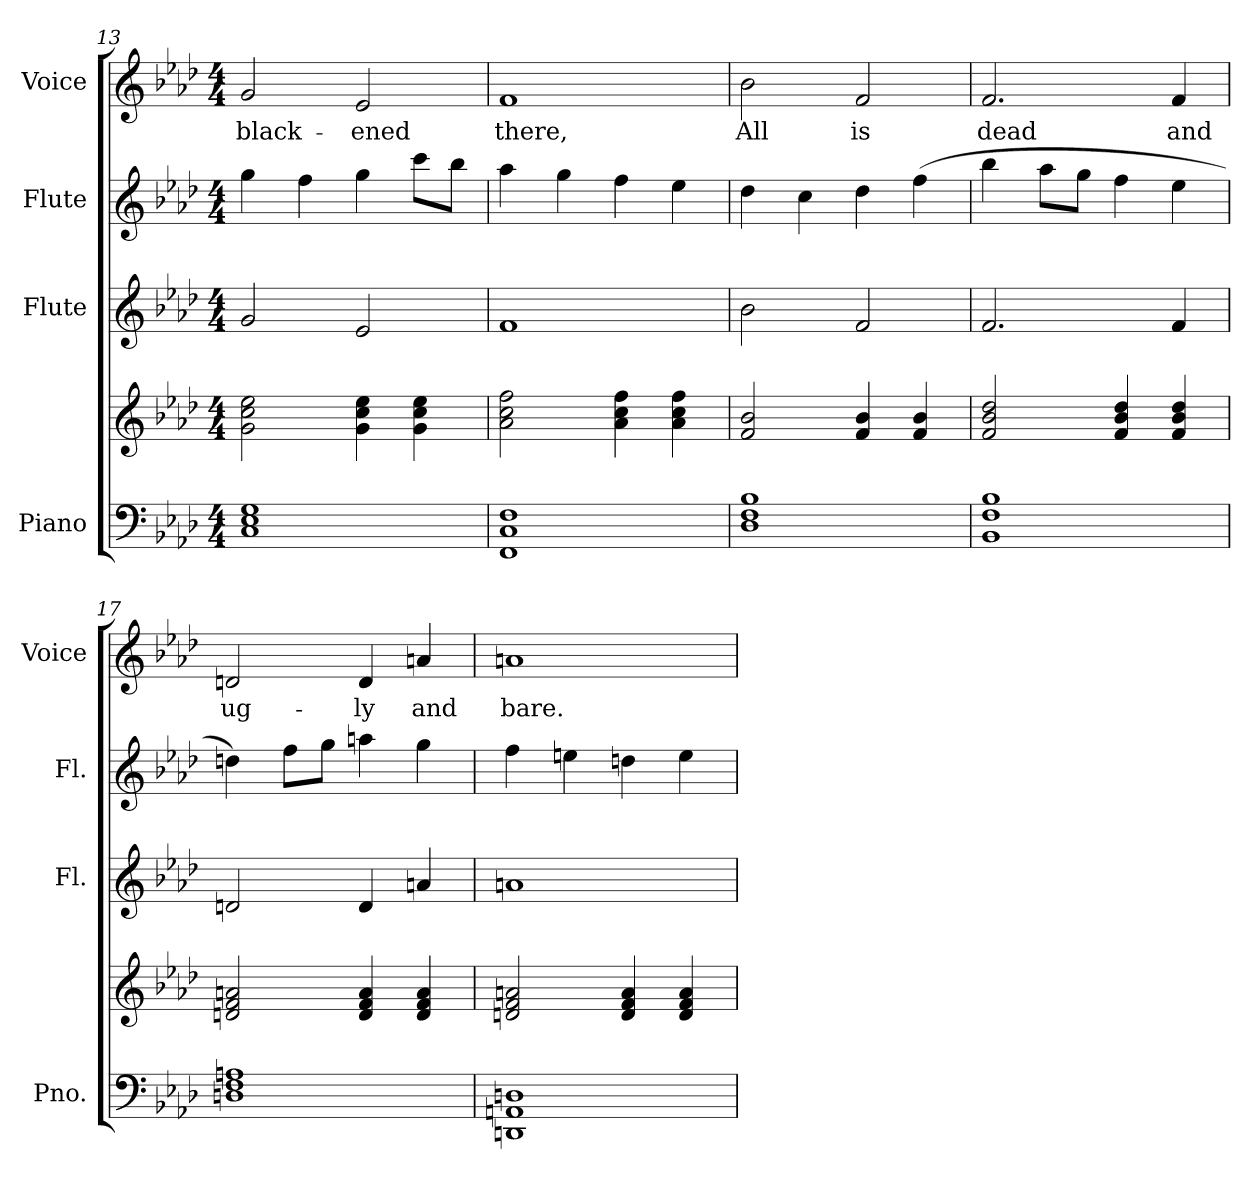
**kern	**kern	**kern	**kern	**kern	**text
*part4	*part4	*part3	*part2	*part1	*part1
*staff5	*staff4	*staff3	*staff2	*staff1	*staff1
*I"Piano	*	*I"Flute	*I"Flute	*I"Voice	*
*I'Pno.	*	*I'Fl.	*I'Fl.	*I'Voice	*
!!LO:PB:g=z
*clefF4	*clefG2	*clefG2	*clefG2	*clefG2	*
*k[b-e-a-d-]	*k[b-e-a-d-]	*k[b-e-a-d-]	*k[b-e-a-d-]	*k[b-e-a-d-]	*
*A-:	*A-:	*A-:	*A-:	*A-:	*
*M4/4	*M4/4	*M4/4	*M4/4	*M4/4	*
=13	=13	=13	=13	=13	=13
!	!	!	!	!	!LO:LY:b:color=#000000
1Ci 1E-i 1Gi	2gi\ 2cci 2ee-i	2gi/	4ggi\	2gi/	black-
.	.	.	4ffi\	.	.
!	!	!	!	!	!LO:LY:b:color=#000000
.	4gi\ 4cci 4ee-i	2e-i/	4ggi\	2e-i/	-ened
.	4gi\ 4cci 4ee-i	.	8ccci\L	.	.
.	.	.	8bb-i\J	.	.
=14	=14	=14	=14	=14	=14
!	!	!	!	!	!LO:LY:b:color=#000000
1FFi 1Ci 1Fi	2a-i\ 2cci 2ffi	1fi	4aa-i\	1fi	there,
.	.	.	4ggi\	.	.
.	4a-i\ 4cci 4ffi	.	4ffi\	.	.
.	4a-i\ 4cci 4ffi	.	4ee-i\	.	.
=15	=15	=15	=15	=15	=15
!	!	!	!	!	!LO:LY:b:color=#000000
1D-i 1Fi 1B-i	2fi/ 2b-i	2b-i\	4dd-i\	2b-i\	All
.	.	.	4cci\	.	.
!	!	!	!	!	!LO:LY:b:color=#000000
.	4fi/ 4b-i	2fi/	4dd-i\	2fi/	is
.	4fi/ 4b-i	.	(4ffi\	.	.
=16	=16	=16	=16	=16	=16
!	!	!	!	!	!LO:LY:b:color=#000000
1BB-i 1Fi 1B-i	2fi/ 2b-i 2dd-i	2.fi/	4bb-i\	2.fi/	dead
.	.	.	8aa-i\L	.	.
.	.	.	8ggi\J	.	.
.	4fi/ 4b-i 4dd-i	.	4ffi\	.	.
!	!	!	!	!	!LO:LY:b:color=#000000
.	4fi/ 4b-i 4dd-i	4fi/	4ee-i\	4fi/	and
=17	=17	=17	=17	=17	=17
!	!	!	!	!	!LO:LY:b:color=#000000
1Dni 1Fi 1Ani	2dni/ 2fi 2ani	2dni/	4ddni\)	2dni/	ug-
.	.	.	8ffi\L	.	.
.	.	.	8ggi\J	.	.
!	!	!	!	!	!LO:LY:b:color=#000000
.	4di/ 4fi 4ai	4di/	4aani\	4di/	-ly
!	!	!	!	!	!LO:LY:b:color=#000000
.	4di/ 4fi 4ai	4ani/	4ggi\	4ani/	and
=18	=18	=18	=18	=18	=18
!	!	!	!	!	!LO:LY:b:color=#000000
1DDni 1AAni 1Dni	2dni/ 2fi 2ani	1ani	4ffi\	1ani	bare.
.	.	.	4eeni\	.	.
.	4di/ 4fi 4ai	.	4ddni\	.	.
.	4di/ 4fi 4ai	.	4eei\	.	.
=	=	=	=	=	=
*-	*-	*-	*-	*-	*-
